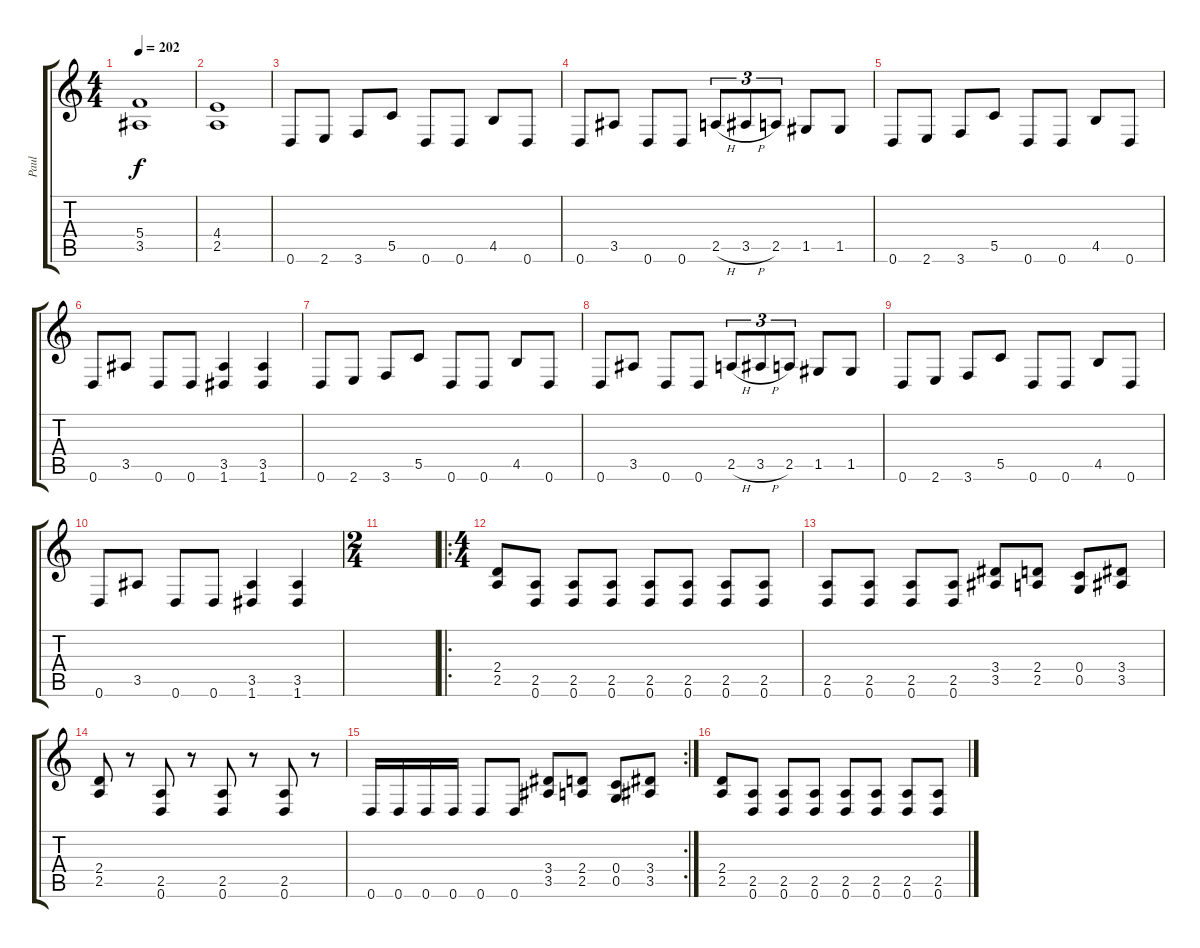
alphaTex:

\track ("Paul" "Paul") {instrument distortionguitar}
\staff {score tabs}
\tuning (D4 A3 F3 C3 G2 D2) {hide}
\ts (4 4)
\tempo 202
\clef g2
\ks c
(5.4 3.5).1{dy f} |
(4.4 2.5).1 |
0.6.8 2.6.8 3.6.8 5.5.8 0.6.8 0.6.8 4.5.8 0.6.8 |
0.6.8 3.5.8 0.6.8 0.6.8 2.5{h}.8{tu (3 2)} 3.5{h}.8{tu (3 2)} 2.5.8{tu (3 2)} 1.5.8 1.5.8 |
0.6.8 2.6.8 3.6.8 5.5.8 0.6.8 0.6.8 4.5.8 0.6.8 |
0.6.8 3.5.8 0.6.8 0.6.8 (3.5 1.6).4 (3.5 1.6).4 |
0.6.8 2.6.8 3.6.8 5.5.8 0.6.8 0.6.8 4.5.8 0.6.8 |
0.6.8 3.5.8 0.6.8 0.6.8 2.5{h}.8{tu (3 2)} 3.5{h}.8{tu (3 2)} 2.5.8{tu (3 2)} 1.5.8 1.5.8 |
0.6.8 2.6.8 3.6.8 5.5.8 0.6.8 0.6.8 4.5.8 0.6.8 |
0.6.8 3.5.8 0.6.8 0.6.8 (3.5 1.6).4 (3.5 1.6).4 |
\ts (2 4)
|
\ro
\ts (4 4)
(2.4 2.5).8 (2.5 0.6).8 (2.5 0.6).8 (2.5 0.6).8 (2.5 0.6).8 (2.5 0.6).8 (2.5 0.6).8 (2.5 0.6).8 |
(2.5 0.6).8 (2.5 0.6).8 (2.5 0.6).8 (2.5 0.6).8 (3.4 3.5).8 (2.4 2.5).8 (0.4 0.5).8 (3.4 3.5).8 |
(2.4 2.5).8 r.8 (2.5 0.6).8 r.8 (2.5 0.6).8 r.8 (2.5 0.6).8 r.8 |
\rc 2
0.6.16 0.6.16 0.6.16 0.6.16 0.6.8 0.6.8 (3.4 3.5).8 (2.4 2.5).8 (0.4 0.5).8 (3.4 3.5).8 |
(2.4 2.5).8 (2.5 0.6).8 (2.5 0.6).8 (2.5 0.6).8 (2.5 0.6).8 (2.5 0.6).8 (2.5 0.6).8 (2.5 0.6).8
